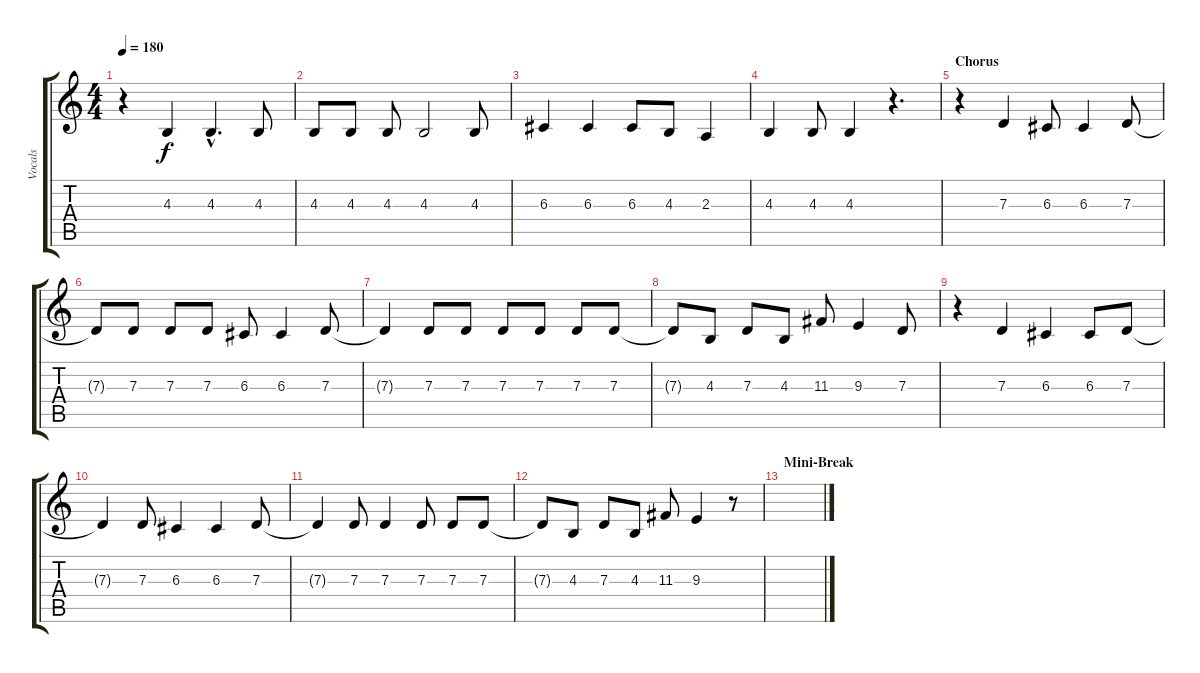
\track ("Vocals" "Vocals") {instrument sopranosax}
\staff {score tabs}
\tuning (E4 B3 G3 D3 A2 E2) {hide}
\ts (4 4)
\tempo 180
\clef g2
\ks c
r.4{dy f} 4.3.4 4.3{hac}.4{d} 4.3.8 |
4.3.8 4.3.8 4.3.8 4.3.2 4.3.8 |
6.3.4 6.3.4 6.3.8 4.3.8 2.3.4 |
4.3.4 4.3.8 4.3.4 r.4{d} |
\section ("" "Chorus")
r.4 7.3.4 6.3.8 6.3.4 7.3.8 |
7.3{t}.8 7.3.8 7.3.8 7.3.8 6.3.8 6.3.4 7.3.8 |
7.3{t}.4 7.3.8 7.3.8 7.3.8 7.3.8 7.3.8 7.3.8 |
7.3{t}.8 4.3.8 7.3.8 4.3.8 11.3.8 9.3.4 7.3.8 |
r.4 7.3.4 6.3.4 6.3.8 7.3.8 |
7.3{t}.4 7.3.8 6.3.4 6.3.4 7.3.8 |
7.3{t}.4 7.3.8 7.3.4 7.3.8 7.3.8 7.3.8 |
7.3{t}.8 4.3.8 7.3.8 4.3.8 11.3.8 9.3.4 r.8 |
\section ("" "Mini-Break")
